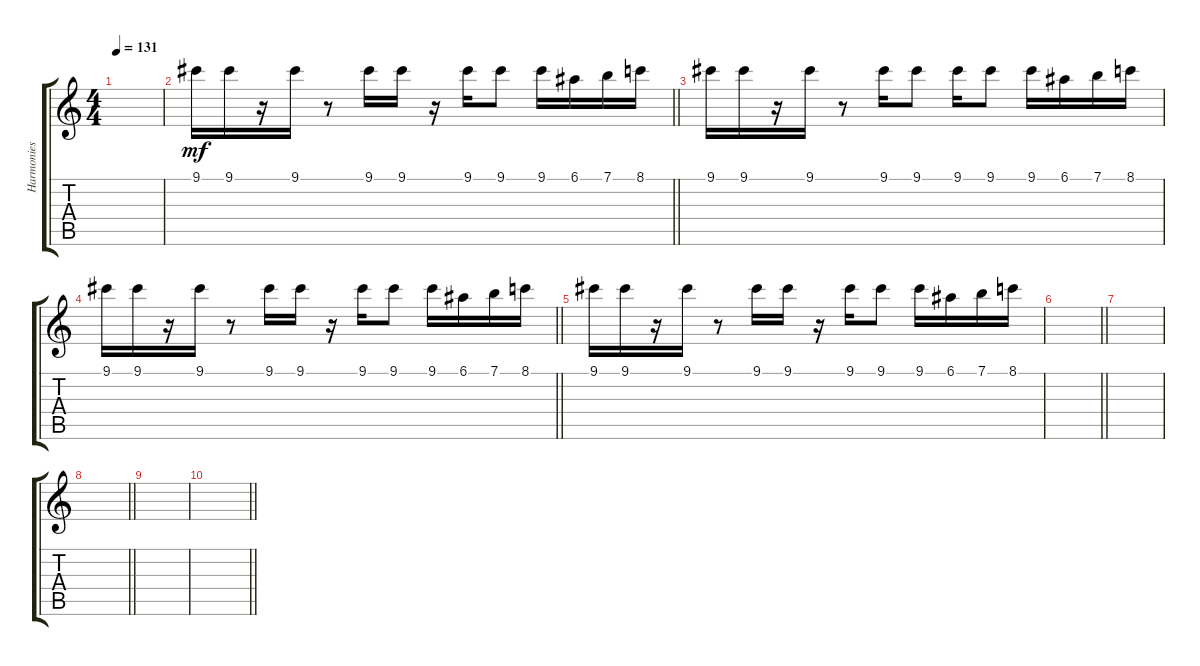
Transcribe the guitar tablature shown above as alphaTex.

\track ("Harmonies 1" "Harmonies ") {instrument distortionguitar}
\staff {score tabs}
\tuning (E4 B3 G3 D3 A2 E2) {hide}
\ts (4 4)
\tempo 131
\clef g2
\ks c
|
\barLineRight lightlight
9.1.16{dy mf} 9.1.16 r.16 9.1.16 r.8 9.1.16 9.1.16 r.16 9.1.16 9.1.8 9.1.16 6.1.16 7.1.16 8.1.16 |
9.1.16 9.1.16 r.16 9.1.16 r.8 9.1.16 9.1.8 9.1.16 9.1.8 9.1.16 6.1.16 7.1.16 8.1.16 |
\barLineRight lightlight
9.1.16 9.1.16 r.16 9.1.16 r.8 9.1.16 9.1.16 r.16 9.1.16 9.1.8 9.1.16 6.1.16 7.1.16 8.1.16 |
9.1.16 9.1.16 r.16 9.1.16 r.8 9.1.16 9.1.16 r.16 9.1.16 9.1.8 9.1.16 6.1.16 7.1.16 8.1.16 |
\barLineRight lightlight
|
|
\barLineRight lightlight
|
|
\barLineRight lightlight
